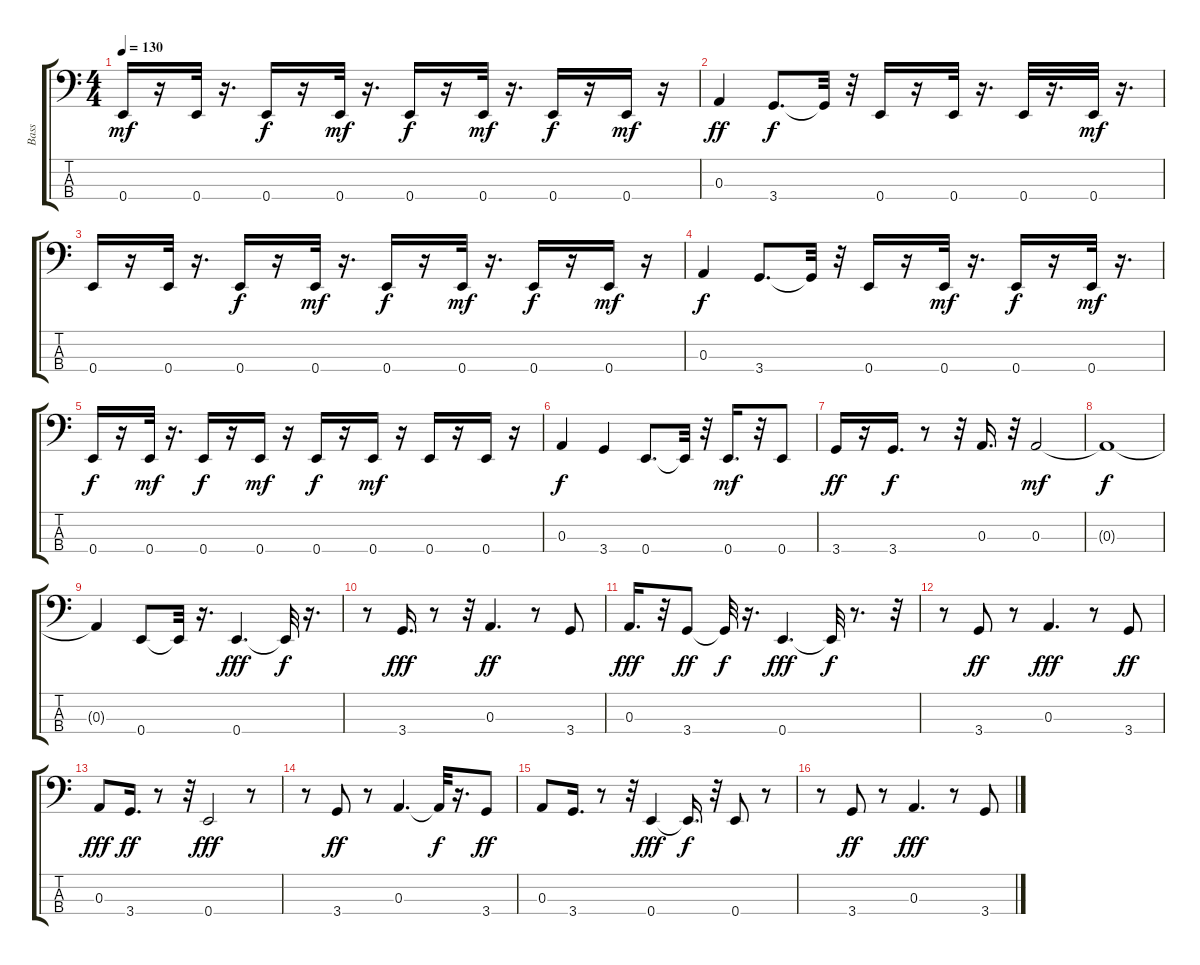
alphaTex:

\track ("Bass    " "Bass    ") {instrument electricbassfinger}
\staff {score tabs}
\tuning (G2 D2 A1 E1) {hide}
\ts (4 4)
\tempo 130
\clef f4
\ks c
0.4.16{dy mf} r.16 0.4.32 r.16{d} 0.4.16{dy f} r.16 0.4.32{dy mf} r.16{d} 0.4.16{dy f} r.16 0.4.32{dy mf} r.16{d} 0.4.16{dy f} r.16 0.4.16{dy mf} r.16 |
0.3.4{dy ff} 3.4.8{d dy f} 3.4{t}.32 r.32 0.4.16 r.16 0.4.32 r.16{d} 0.4.32 r.16{d} 0.4.32{dy mf} r.16{d} |
0.4.16 r.16 0.4.32 r.16{d} 0.4.16{dy f} r.16 0.4.32{dy mf} r.16{d} 0.4.16{dy f} r.16 0.4.32{dy mf} r.16{d} 0.4.16{dy f} r.16 0.4.16{dy mf} r.16 |
0.3.4{dy f} 3.4.8{d} 3.4{t}.32 r.32 0.4.16 r.16 0.4.32{dy mf} r.16{d} 0.4.16{dy f} r.16 0.4.32{dy mf} r.16{d} |
0.4.16{dy f} r.16 0.4.32{dy mf} r.16{d} 0.4.16{dy f} r.16 0.4.16{dy mf} r.16 0.4.16{dy f} r.16 0.4.16{dy mf} r.16 0.4.16 r.16 0.4.16 r.16 |
0.3.4{dy f} 3.4.4 0.4.8{d} 0.4{t}.32 r.32 0.4.16{d dy mf} r.32 0.4.8 |
3.4.16{dy ff} r.16 3.4.16{d dy f} r.8 r.32 0.3.16{d} r.32 0.3.2{dy mf} |
0.3{t}.1{dy f} |
0.3{t}.4 0.4.8 0.4{t}.32 r.16{d} 0.4.4{d dy fff} 0.4{t}.32{dy f} r.16{d} |
r.8 3.4.16{d dy fff} r.8 r.32 0.3.4{d dy ff} r.8 3.4.8 |
0.3.16{d dy fff} r.32 3.4.8{dy ff} 3.4{t}.32{dy f} r.16{d} 0.4.4{d dy fff} 0.4{t}.32{dy f} r.8{d} r.32 |
r.8 3.4.8{dy ff} r.8 0.3.4{d dy fff} r.8 3.4.8{dy ff} |
0.3.8{dy fff} 3.4.16{d dy ff} r.8 r.32 0.4.2{dy fff} r.8 |
r.8 3.4.8{dy ff} r.8 0.3.4{d} 0.3{t}.32{dy f} r.16{d} 3.4.8{dy ff} |
0.3.8 3.4.16{d} r.8 r.32 0.4.4{dy fff} 0.4{t}.16{d dy f} r.32 0.4.8 r.8 |
r.8 3.4.8{dy ff} r.8 0.3.4{d dy fff} r.8 3.4.8
